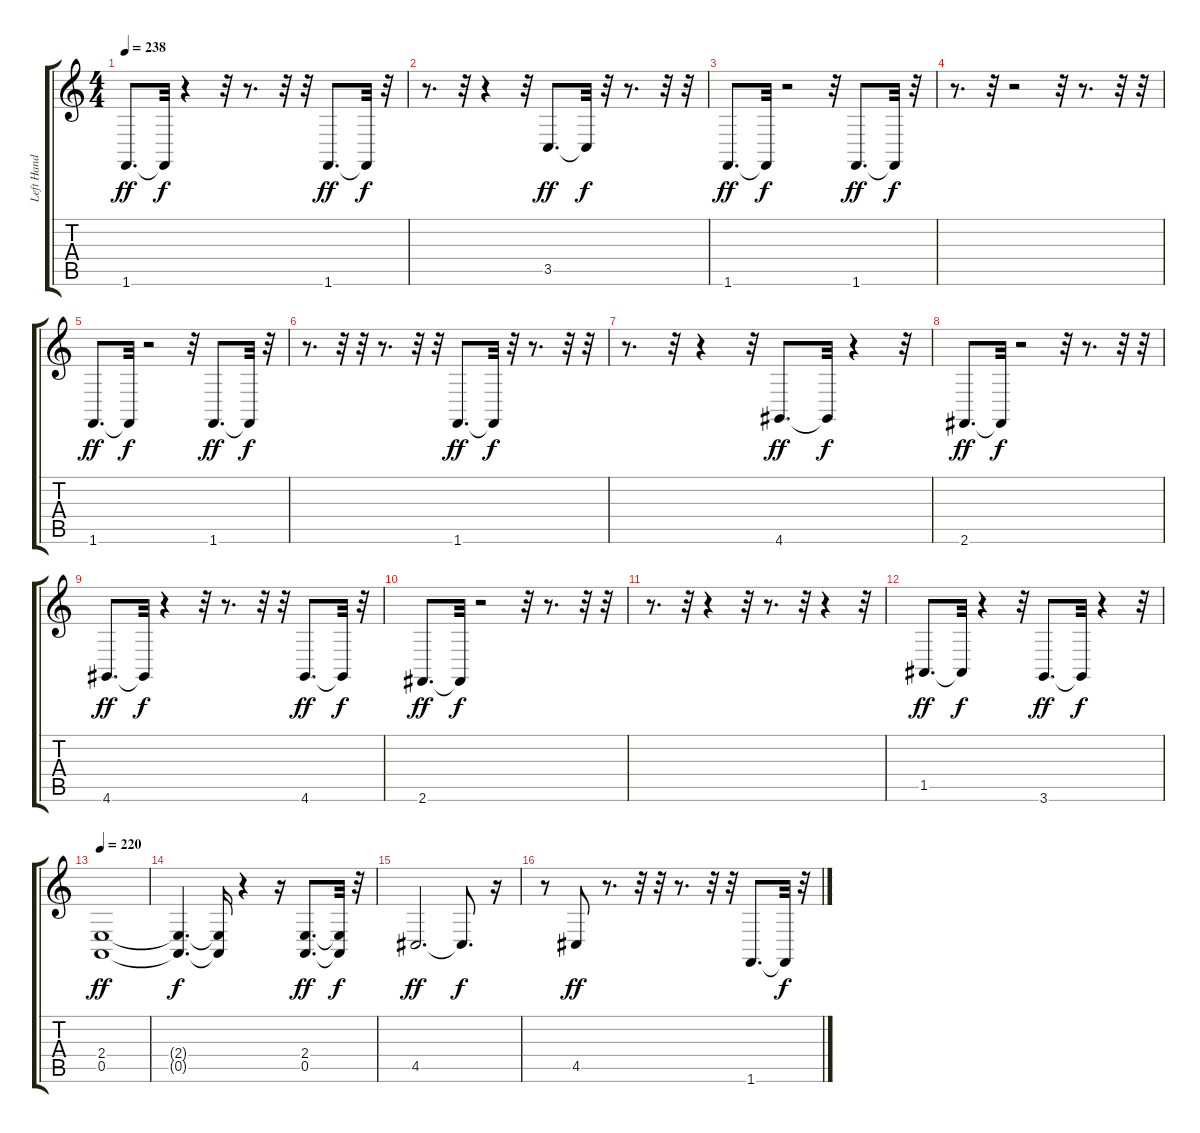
\track ("Left Hand" "Left Hand") {instrument acousticgrandpiano}
\staff {score tabs}
\tuning (E4 B3 G3 D3 A2 E2) {hide}
\ts (4 4)
\tempo 238
\clef g2
\ks c
1.6.8{d dy ff} 1.6{t}.32{dy f} r.4 r.32 r.8{d} r.32 r.32 1.6.8{d dy ff} 1.6{t}.32{dy f} r.32 |
r.8{d} r.32 r.4 r.32 3.5.8{d dy ff} 3.5{t}.32{dy f} r.32 r.8{d} r.32 r.32 |
1.6.8{d dy ff} 1.6{t}.32{dy f} r.2 r.32 1.6.8{d dy ff} 1.6{t}.32{dy f} r.32 |
r.8{d} r.32 r.2 r.32 r.8{d} r.32 r.32 |
1.6.8{d dy ff} 1.6{t}.32{dy f} r.2 r.32 1.6.8{d dy ff} 1.6{t}.32{dy f} r.32 |
r.8{d} r.32 r.32 r.8{d} r.32 r.32 1.6.8{d dy ff} 1.6{t}.32{dy f} r.32 r.8{d} r.32 r.32 |
r.8{d} r.32 r.4 r.32 4.6.8{d dy ff} 4.6{t}.32{dy f} r.4 r.32 |
2.6.8{d dy ff} 2.6{t}.32{dy f} r.2 r.32 r.8{d} r.32 r.32 |
4.6.8{d dy ff} 4.6{t}.32{dy f} r.4 r.32 r.8{d} r.32 r.32 4.6.8{d dy ff} 4.6{t}.32{dy f} r.32 |
2.6.8{d dy ff} 2.6{t}.32{dy f} r.2 r.32 r.8{d} r.32 r.32 |
r.8{d} r.32 r.4 r.32 r.8{d} r.32 r.4 r.32 |
1.5.8{d dy ff} 1.5{t}.32{dy f} r.4 r.32 3.6.8{d dy ff} 3.6{t}.32{dy f} r.4 r.32 |
\tempo 220
(2.4 0.5).1{dy ff} |
(2.4{t} 0.5{t}).4{d dy f} (2.4{t} 0.5{t}).16 r.4 r.16 (2.4 0.5).8{d dy ff} (2.4{t} 0.5{t}).32{dy f} r.32 |
4.5.2{d dy ff} 4.5{t}.8{d dy f} r.16 |
r.8 4.5.8{dy ff} r.8{d} r.32 r.32 r.8{d} r.32 r.32 1.6.8{d} 1.6{t}.32{dy f} r.32
